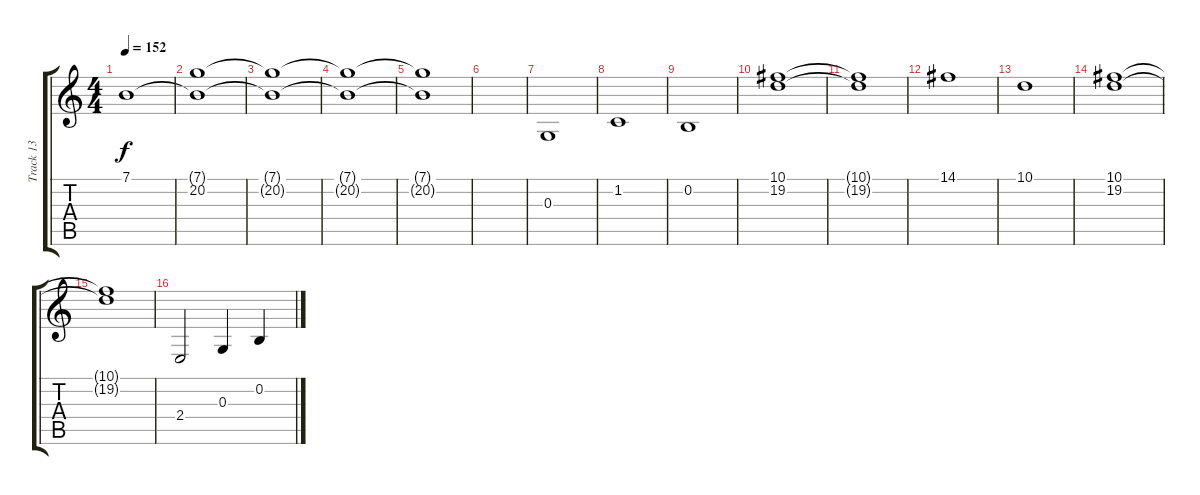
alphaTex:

\track ("Track 13" "Track 13") {instrument pad8sweep}
\staff {score tabs}
\tuning (E4 B3 G3 D3 A2 E2) {hide}
\ts (4 4)
\tempo 152
\clef g2
\ks c
7.1{t}.1{dy f} |
(7.1{t} 20.2).1 |
(7.1{t} 20.2{t}).1 |
(7.1{t} 20.2{t}).1 |
(7.1{t} 20.2{t}).1 |
|
0.3.1 |
1.2.1 |
0.2.1 |
(10.1 19.2).1 |
(10.1{t} 19.2{t}).1 |
14.1.1 |
10.1.1 |
(10.1 19.2).1 |
(10.1{t} 19.2{t}).1 |
2.4.2 0.3.4 0.2.4
